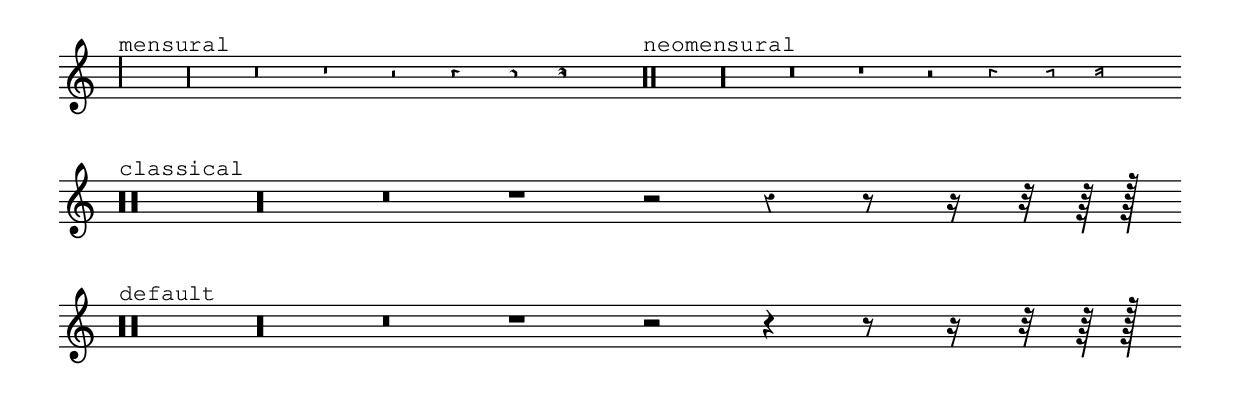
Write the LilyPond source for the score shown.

%% DO NOT EDIT this file manually; it is automatically
%% generated from LSR http://lsr.dsi.unimi.it
%% Make any changes in LSR itself, or in Documentation/snippets/new/ ,
%% and then run scripts/auxiliar/makelsr.py
%%
%% This file is in the public domain.
\version "2.14.0"

\header {
  lsrtags = "rhythms, ancient-notation, tweaks-and-overrides"

%% Translation of GIT committish: 615cbf212fdaf0b220b3330da417d0c3602494f2
  doctitlees = "Estilos de silencios"
  texidoces = "
Los silencios se pueden imprimir en distintos estilos.
"

%% Translation of GIT committish: 0a868be38a775ecb1ef935b079000cebbc64de40

  doctitlede = "Pausenstile"
  texidocde = "
Pausen können in verschiedenen Stilen dargestellt werden.
"



%% Translation of GIT committish: 4da4307e396243a5a3bc33a0c2753acac92cb685
  texidocfr = "
Les silences peuvent être gravés selon différents styles.

"
  doctitlefr = "Styles de silences"

  texidoc = "
Rests may be used in various styles.




"
  doctitle = "Rest styles"
} % begin verbatim

\layout {
  indent = 0
  \context {
    \Staff
    \remove "Time_signature_engraver"
  }
}

\new Staff \relative c {
  \cadenzaOn
  \override Staff.Rest #'style = #'mensural
  r\maxima^\markup \typewriter { mensural }
  r\longa r\breve r1 r2 r4 r8 r16 s32 s64 s128 s128
  \bar ""

  \override Staff.Rest #'style = #'neomensural
  r\maxima^\markup \typewriter { neomensural }
  r\longa r\breve r1 r2 r4 r8 r16 s32 s64 s128 s128
  \bar ""

  \override Staff.Rest #'style = #'classical
  r\maxima^\markup \typewriter { classical }
  r\longa r\breve r1 r2 r4 r8 r16 r32 r64 r128 s128
  \bar ""

  \override Staff.Rest  #'style = #'default
  r\maxima^\markup \typewriter { default }
  r\longa r\breve r1 r2 r4 r8 r16 r32 r64 r128 s128
}

